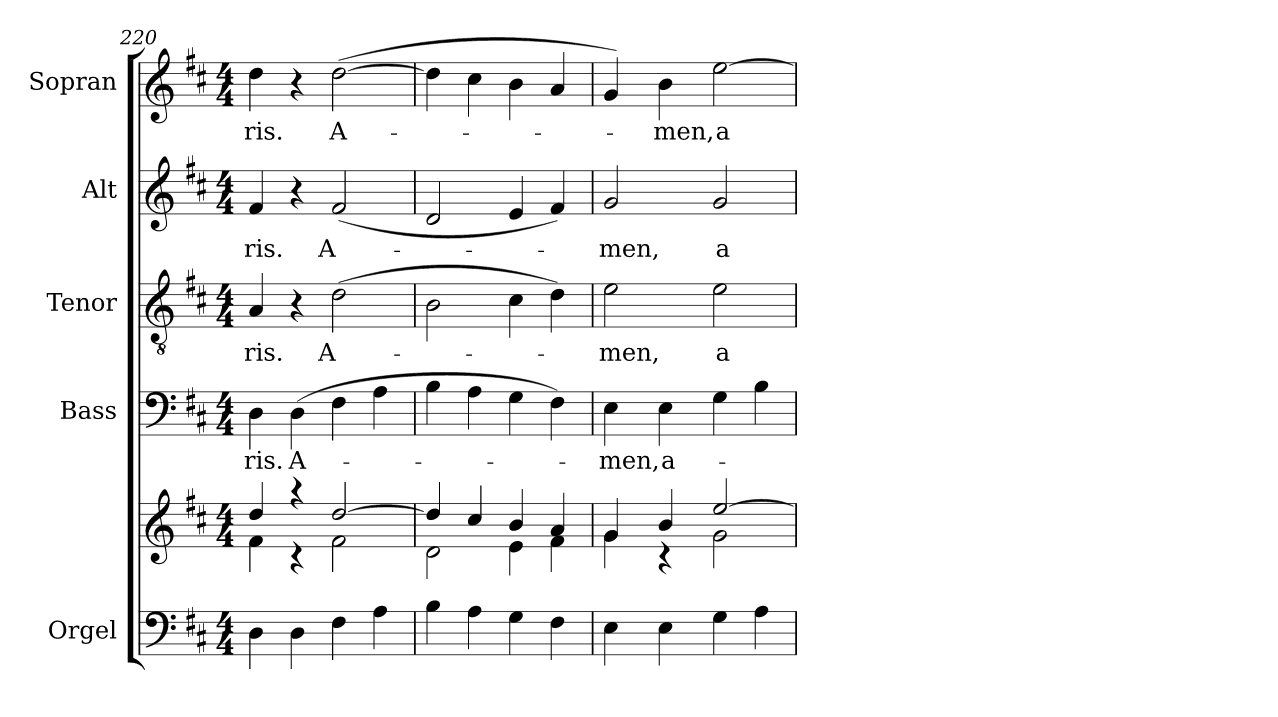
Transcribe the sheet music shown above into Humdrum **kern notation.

**kern	**kern	**kern	**text	**kern	**text	**kern	**text	**kern	**text
*part5	*part5	*part4	*part4	*part3	*part3	*part2	*part2	*part1	*part1
*staff6	*staff5	*staff4	*staff4	*staff3	*staff3	*staff2	*staff2	*staff1	*staff1
*I"Orgel	*	*I"Bass	*	*I"Tenor	*	*I"Alt	*	*I"Sopran	*
*I'Org.	*	*I'B	*	*I'T	*	*I'A	*	*I'S	*
!!LO:PB:g=z
*clefF4	*clefG2	*clefF4	*	*clefGv2	*	*clefG2	*	*clefG2	*
*k[f#c#]	*k[f#c#]	*k[f#c#]	*	*k[f#c#]	*	*k[f#c#]	*	*k[f#c#]	*
*D:	*D:	*D:	*	*D:	*	*D:	*	*D:	*
*M4/4	*M4/4	*M4/4	*	*M4/4	*	*M4/4	*	*M4/4	*
=220	=220	=220	=220	=220	=220	=220	=220	=220	=220
*	*^	*	*	*	*	*	*	*	*
!	!	!	!	!LO:LY:b	!	!LO:LY:b	!	!LO:LY:b	!	!LO:LY:b
4D\	4dd/	4f#\	4D\	-ris.	4A/	-ris.	4f#/	-ris.	4dd\	-ris.
!	!	!	!	!LO:LY:b	!	!	!	!	!	!
4D\	4raa	4rc	(>4D\	A-	4r	.	4r	.	4r	.
!	!	!	!	!	!	!LO:LY:b	!	!LO:LY:b	!	!LO:LY:b
4F#\	[>2dd/	2f#\	4F#\	.	(>2d\	A-	(<2f#/	A-	(>[2dd\	A-
4A\	.	.	4A\	.	.	.	.	.	.	.
=221	=221	=221	=221	=221	=221	=221	=221	=221	=221	=221
4B\	4dd/]	2d\	4B\	.	2B\	.	2d/	.	4dd\]	.
4A\	4cc#/	.	4A\	.	.	.	.	.	4cc#\	.
4G\	4b/	4e\	4G\	.	4c#\	.	4e/	.	4b\	.
4F#\	4a/	4f#\	4F#\)	.	4d\)	.	4f#/)	.	4a/	.
=222	=222	=222	=222	=222	=222	=222	=222	=222	=222	=222
!	!	!	!	!LO:LY:b	!	!LO:LY:b	!	!LO:LY:b	!	!
4E\	4g/	4g\	4E\	-men,	2e\	-men,	2g/	-men,	4g/)	.
!	!	!	!	!LO:LY:b	!	!	!	!	!	!LO:LY:b
4E\	4b/	4rc	4E\	a-	.	.	.	.	4b\	-men,
!	!	!	!	!	!	!LO:LY:b	!	!LO:LY:b	!	!LO:LY:b
4G\	[>2ee/	2g\	4G\	.	2e\	a-	2g/	a-	[2ee\	a-
4A\	.	.	4B\	.	.	.	.	.	.	.
*	*v	*v	*	*	*	*	*	*	*	*
=	=	=	=	=	=	=	=	=	=
*-	*-	*-	*-	*-	*-	*-	*-	*-	*-
